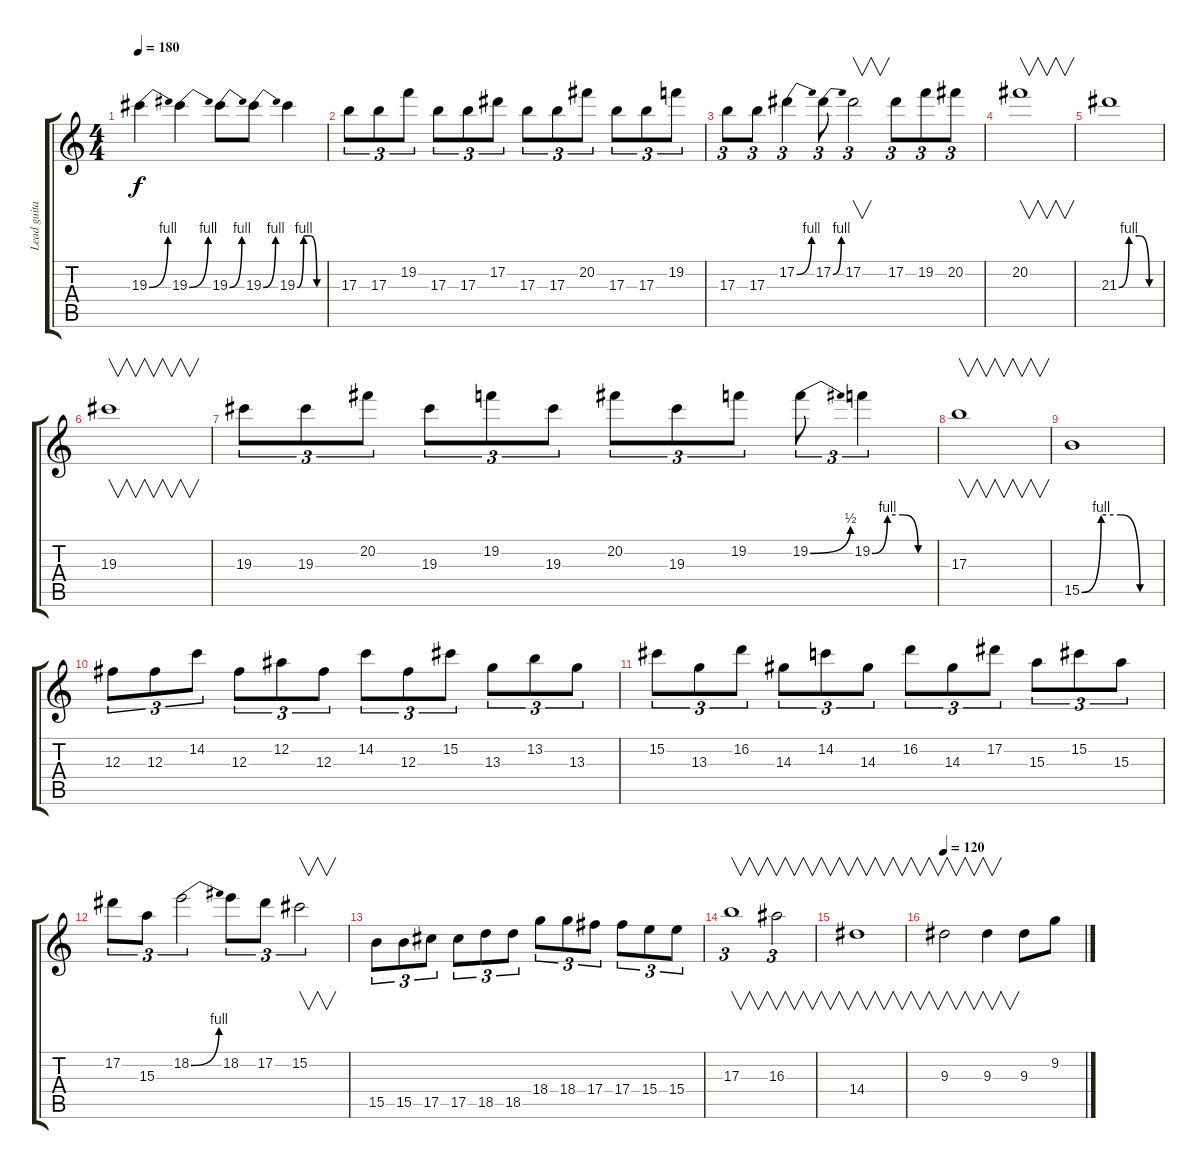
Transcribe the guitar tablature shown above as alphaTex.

\track ("Lead guitar Eb" "Lead guita") {instrument distortionguitar}
\staff {score tabs}
\tuning (Eb4 Bb3 Gb3 Db3 Ab2 Eb2) {hide}
\ts (4 4)
\tempo 180
\clef g2
\ks c
19.3{be (bend 0 0 60 4)}.4{dy f} 19.3{be (bend 0 0 60 4)}.4 19.3{be (bend 0 0 60 4)}.8 19.3{be (bend 0 0 60 4)}.8 19.3{be (custom 0 0 15 4 30 4 45 0 60 0)}.4 |
17.3.8{tu (3 2)} 17.3.8{tu (3 2)} 19.2.8{tu (3 2)} 17.3.8{tu (3 2)} 17.3.8{tu (3 2)} 17.2.8{tu (3 2)} 17.3.8{tu (3 2)} 17.3.8{tu (3 2)} 20.2.8{tu (3 2)} 17.3.8{tu (3 2)} 17.3.8{tu (3 2)} 19.2.8{tu (3 2)} |
17.3.8{tu (3 2)} 17.3.8{tu (3 2)} 17.2{be (bend 0 0 60 4)}.4{tu (3 2)} 17.2{be (bend 0 0 60 4)}.8{tu (3 2)} 17.2.2{v tu (3 2)} 17.2.8{tu (3 2)} 19.2.8{tu (3 2)} 20.2.8{tu (3 2)} |
20.2.1{v} |
21.3{be (custom 0 0 15 4 30 4 45 0 60 0)}.1 |
19.3.1{v} |
19.3.8{tu (3 2)} 19.3.8{tu (3 2)} 20.2.8{tu (3 2)} 19.3.8{tu (3 2)} 19.2.8{tu (3 2)} 19.3.8{tu (3 2)} 20.2.8{tu (3 2)} 19.3.8{tu (3 2)} 19.2.8{tu (3 2)} 19.2{be (bend 0 0 60 2)}.8{tu (3 2)} 19.2{be (custom 0 0 15 4 30 4 45 0 60 0)}.4{tu (3 2)} |
17.3.1{v} |
15.5{be (custom 0 0 15 4 30 4 45 0 60 0)}.1 |
12.3.8{tu (3 2)} 12.3.8{tu (3 2)} 14.2.8{tu (3 2)} 12.3.8{tu (3 2)} 12.2.8{tu (3 2)} 12.3.8{tu (3 2)} 14.2.8{tu (3 2)} 12.3.8{tu (3 2)} 15.2.8{tu (3 2)} 13.3.8{tu (3 2)} 13.2.8{tu (3 2)} 13.3.8{tu (3 2)} |
15.2.8{tu (3 2)} 13.3.8{tu (3 2)} 16.2.8{tu (3 2)} 14.3.8{tu (3 2)} 14.2.8{tu (3 2)} 14.3.8{tu (3 2)} 16.2.8{tu (3 2)} 14.3.8{tu (3 2)} 17.2.8{tu (3 2)} 15.3.8{tu (3 2)} 15.2.8{tu (3 2)} 15.3.8{tu (3 2)} |
17.2.8{tu (3 2)} 15.3.8{tu (3 2)} 18.2{be (bend 0 0 60 4)}.2{tu (3 2)} 18.2.8{tu (3 2)} 17.2.8{tu (3 2)} 15.2.2{v tu (3 2)} |
15.5.8{tu (3 2)} 15.5.8{tu (3 2)} 17.5.8{tu (3 2)} 17.5.8{tu (3 2)} 18.5.8{tu (3 2)} 18.5.8{tu (3 2)} 18.4.8{tu (3 2)} 18.4.8{tu (3 2)} 17.4.8{tu (3 2)} 17.4.8{tu (3 2)} 15.4.8{tu (3 2)} 15.4.8{tu (3 2)} |
17.3.1{v tu (3 2)} 16.3.2{v tu (3 2)} |
14.4.1{v} |
\tempo 120
9.3.2{v instrument overdrivenguitar} 9.3.4{v} 9.3.8 9.2.8
